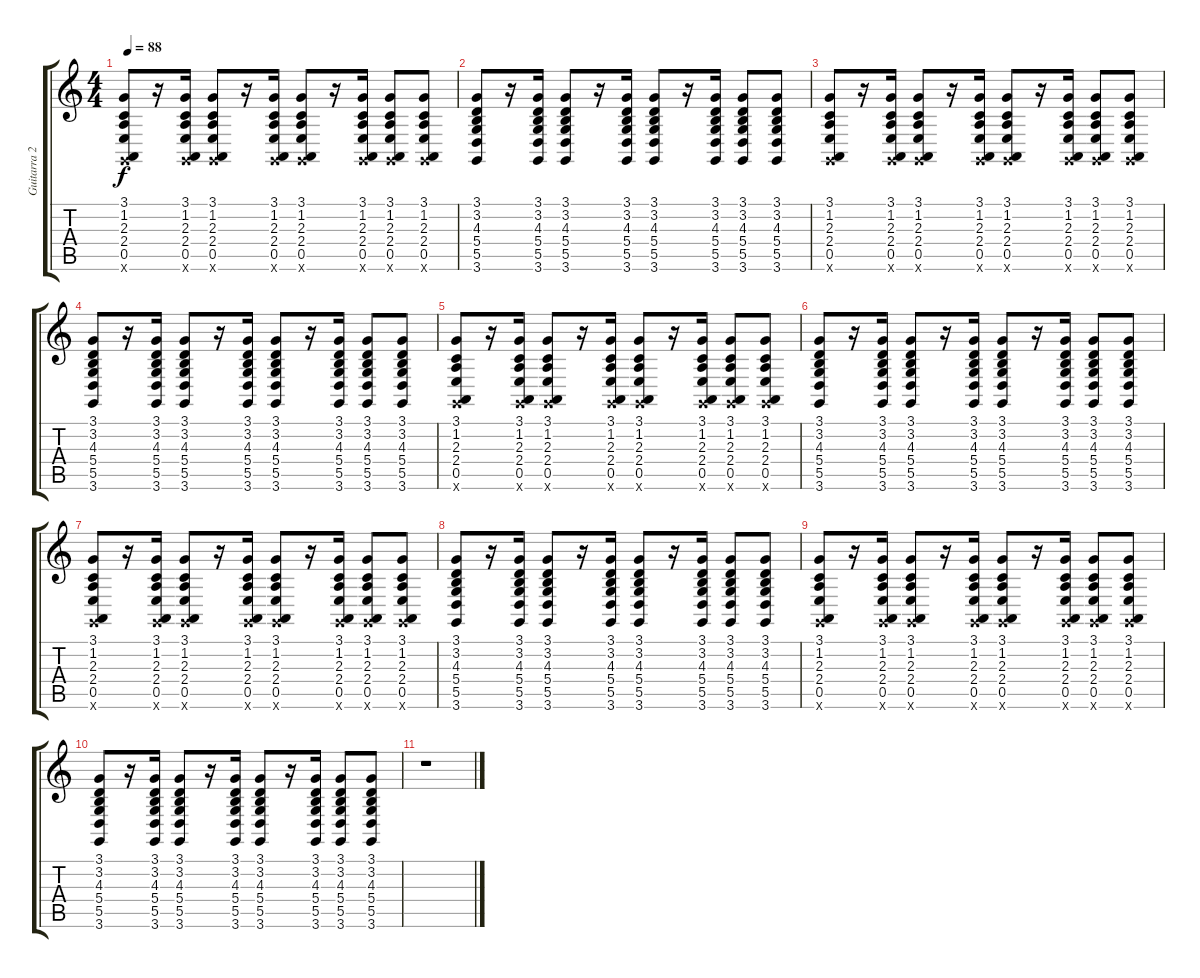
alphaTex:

\track ("Guitarra 2" "Guitarra 2") {instrument electricpiano1}
\staff {score tabs}
\tuning (E4 B3 G3 D3 A2 E2) {hide}
\ts (4 4)
\tempo 88
\clef g2
\ks c
(3.1 1.2 2.3 2.4 0.5 3.6{x}).8{dy f} r.16 (3.1 1.2 2.3 2.4 0.5 3.6{x}).16 (3.1 1.2 2.3 2.4 0.5 3.6{x}).8 r.16 (3.1 1.2 2.3 2.4 0.5 3.6{x}).16 (3.1 1.2 2.3 2.4 0.5 3.6{x}).8 r.16 (3.1 1.2 2.3 2.4 0.5 3.6{x}).16 (3.1 1.2 2.3 2.4 0.5 3.6{x}).8 (3.1 1.2 2.3 2.4 0.5 3.6{x}).8 |
(3.1 3.2 4.3 5.4 5.5 3.6).8 r.16 (3.1 3.2 4.3 5.4 5.5 3.6).16 (3.1 3.2 4.3 5.4 5.5 3.6).8 r.16 (3.1 3.2 4.3 5.4 5.5 3.6).16 (3.1 3.2 4.3 5.4 5.5 3.6).8 r.16 (3.1 3.2 4.3 5.4 5.5 3.6).16 (3.1 3.2 4.3 5.4 5.5 3.6).8 (3.1 3.2 4.3 5.4 5.5 3.6).8 |
(3.1 1.2 2.3 2.4 0.5 3.6{x}).8 r.16 (3.1 1.2 2.3 2.4 0.5 3.6{x}).16 (3.1 1.2 2.3 2.4 0.5 3.6{x}).8 r.16 (3.1 1.2 2.3 2.4 0.5 3.6{x}).16 (3.1 1.2 2.3 2.4 0.5 3.6{x}).8 r.16 (3.1 1.2 2.3 2.4 0.5 3.6{x}).16 (3.1 1.2 2.3 2.4 0.5 3.6{x}).8 (3.1 1.2 2.3 2.4 0.5 3.6{x}).8 |
(3.1 3.2 4.3 5.4 5.5 3.6).8 r.16 (3.1 3.2 4.3 5.4 5.5 3.6).16 (3.1 3.2 4.3 5.4 5.5 3.6).8 r.16 (3.1 3.2 4.3 5.4 5.5 3.6).16 (3.1 3.2 4.3 5.4 5.5 3.6).8 r.16 (3.1 3.2 4.3 5.4 5.5 3.6).16 (3.1 3.2 4.3 5.4 5.5 3.6).8 (3.1 3.2 4.3 5.4 5.5 3.6).8 |
(3.1 1.2 2.3 2.4 0.5 3.6{x}).8 r.16 (3.1 1.2 2.3 2.4 0.5 3.6{x}).16 (3.1 1.2 2.3 2.4 0.5 3.6{x}).8 r.16 (3.1 1.2 2.3 2.4 0.5 3.6{x}).16 (3.1 1.2 2.3 2.4 0.5 3.6{x}).8 r.16 (3.1 1.2 2.3 2.4 0.5 3.6{x}).16 (3.1 1.2 2.3 2.4 0.5 3.6{x}).8 (3.1 1.2 2.3 2.4 0.5 3.6{x}).8 |
(3.1 3.2 4.3 5.4 5.5 3.6).8 r.16 (3.1 3.2 4.3 5.4 5.5 3.6).16 (3.1 3.2 4.3 5.4 5.5 3.6).8 r.16 (3.1 3.2 4.3 5.4 5.5 3.6).16 (3.1 3.2 4.3 5.4 5.5 3.6).8 r.16 (3.1 3.2 4.3 5.4 5.5 3.6).16 (3.1 3.2 4.3 5.4 5.5 3.6).8 (3.1 3.2 4.3 5.4 5.5 3.6).8 |
(3.1 1.2 2.3 2.4 0.5 3.6{x}).8 r.16 (3.1 1.2 2.3 2.4 0.5 3.6{x}).16 (3.1 1.2 2.3 2.4 0.5 3.6{x}).8 r.16 (3.1 1.2 2.3 2.4 0.5 3.6{x}).16 (3.1 1.2 2.3 2.4 0.5 3.6{x}).8 r.16 (3.1 1.2 2.3 2.4 0.5 3.6{x}).16 (3.1 1.2 2.3 2.4 0.5 3.6{x}).8 (3.1 1.2 2.3 2.4 0.5 3.6{x}).8 |
(3.1 3.2 4.3 5.4 5.5 3.6).8 r.16 (3.1 3.2 4.3 5.4 5.5 3.6).16 (3.1 3.2 4.3 5.4 5.5 3.6).8 r.16 (3.1 3.2 4.3 5.4 5.5 3.6).16 (3.1 3.2 4.3 5.4 5.5 3.6).8 r.16 (3.1 3.2 4.3 5.4 5.5 3.6).16 (3.1 3.2 4.3 5.4 5.5 3.6).8 (3.1 3.2 4.3 5.4 5.5 3.6).8 |
(3.1 1.2 2.3 2.4 0.5 3.6{x}).8 r.16 (3.1 1.2 2.3 2.4 0.5 3.6{x}).16 (3.1 1.2 2.3 2.4 0.5 3.6{x}).8 r.16 (3.1 1.2 2.3 2.4 0.5 3.6{x}).16 (3.1 1.2 2.3 2.4 0.5 3.6{x}).8 r.16 (3.1 1.2 2.3 2.4 0.5 3.6{x}).16 (3.1 1.2 2.3 2.4 0.5 3.6{x}).8 (3.1 1.2 2.3 2.4 0.5 3.6{x}).8 |
(3.1 3.2 4.3 5.4 5.5 3.6).8 r.16 (3.1 3.2 4.3 5.4 5.5 3.6).16 (3.1 3.2 4.3 5.4 5.5 3.6).8 r.16 (3.1 3.2 4.3 5.4 5.5 3.6).16 (3.1 3.2 4.3 5.4 5.5 3.6).8 r.16 (3.1 3.2 4.3 5.4 5.5 3.6).16 (3.1 3.2 4.3 5.4 5.5 3.6).8 (3.1 3.2 4.3 5.4 5.5 3.6).8 |
r.1
